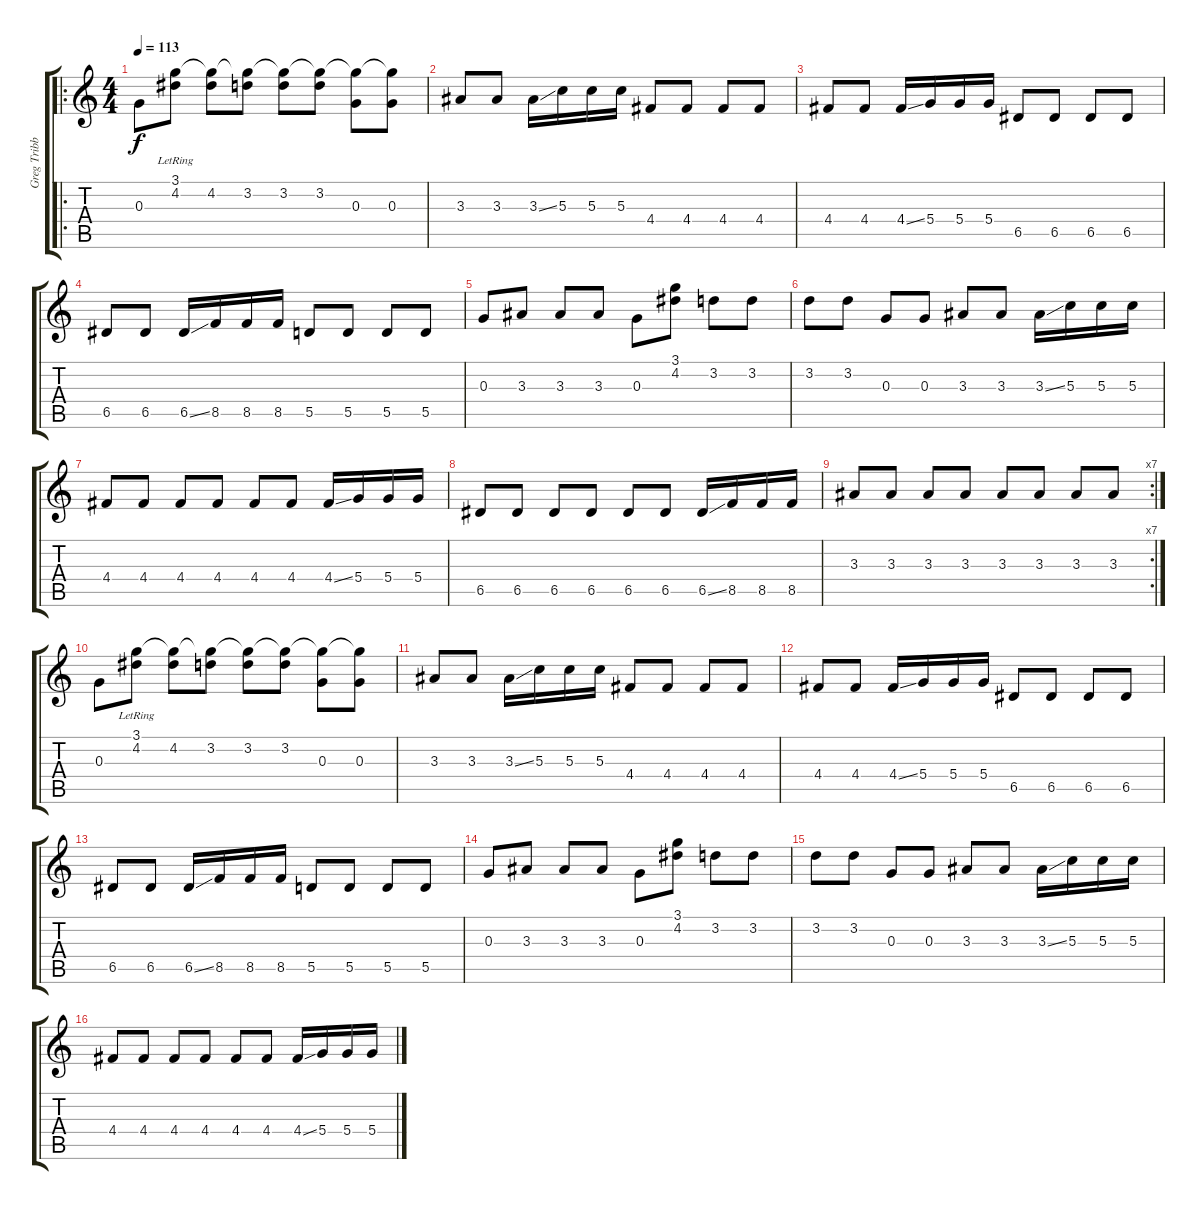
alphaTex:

\track ("Greg Tribbett 2" "Greg Tribb") {instrument acousticguitarsteel}
\staff {score tabs}
\tuning (E4 B3 G3 D3 A2 E2) {hide}
\ro
\ts (4 4)
\tempo 113
\clef g2
\ks c
0.3.8{dy f} (3.1{lr} 4.2).8 (3.1{t} 4.2).8 (3.1{t} 3.2).8 (3.1{t} 3.2).8 (3.1{t} 3.2).8 (3.1{t} 0.3).8 (3.1{t} 0.3).8 |
3.3.8 3.3.8 3.3{ss}.16 5.3.16 5.3.16 5.3.16 4.4.8 4.4.8 4.4.8 4.4.8 |
4.4.8 4.4.8 4.4{ss}.16 5.4.16 5.4.16 5.4.16 6.5.8 6.5.8 6.5.8 6.5.8 |
6.5.8 6.5.8 6.5{ss}.16 8.5.16 8.5.16 8.5.16 5.5.8 5.5.8 5.5.8 5.5.8 |
0.3.8 3.3.8 3.3.8 3.3.8 0.3.8 (3.1 4.2).8 3.2.8 3.2.8 |
3.2.8 3.2.8 0.3.8 0.3.8 3.3.8 3.3.8 3.3{ss}.16 5.3.16 5.3.16 5.3.16 |
4.4.8 4.4.8 4.4.8 4.4.8 4.4.8 4.4.8 4.4{ss}.16 5.4.16 5.4.16 5.4.16 |
6.5.8 6.5.8 6.5.8 6.5.8 6.5.8 6.5.8 6.5{ss}.16 8.5.16 8.5.16 8.5.16 |
\rc 7
3.3.8 3.3.8 3.3.8 3.3.8 3.3.8 3.3.8 3.3.8 3.3.8 |
0.3.8{volume 0} (3.1{lr} 4.2).8 (3.1{t} 4.2).8 (3.1{t} 3.2).8 (3.1{t} 3.2).8 (3.1{t} 3.2).8 (3.1{t} 0.3).8 (3.1{t} 0.3).8 |
3.3.8 3.3.8 3.3{ss}.16 5.3.16 5.3.16 5.3.16 4.4.8 4.4.8 4.4.8 4.4.8 |
4.4.8 4.4.8 4.4{ss}.16 5.4.16 5.4.16 5.4.16 6.5.8 6.5.8 6.5.8 6.5.8 |
6.5.8 6.5.8 6.5{ss}.16 8.5.16 8.5.16 8.5.16 5.5.8 5.5.8 5.5.8 5.5.8 |
0.3.8 3.3.8 3.3.8 3.3.8 0.3.8 (3.1 4.2).8 3.2.8 3.2.8 |
3.2.8 3.2.8 0.3.8 0.3.8 3.3.8 3.3.8 3.3{ss}.16 5.3.16 5.3.16 5.3.16 |
4.4.8 4.4.8 4.4.8 4.4.8 4.4.8 4.4.8 4.4{ss}.16 5.4.16 5.4.16 5.4.16
